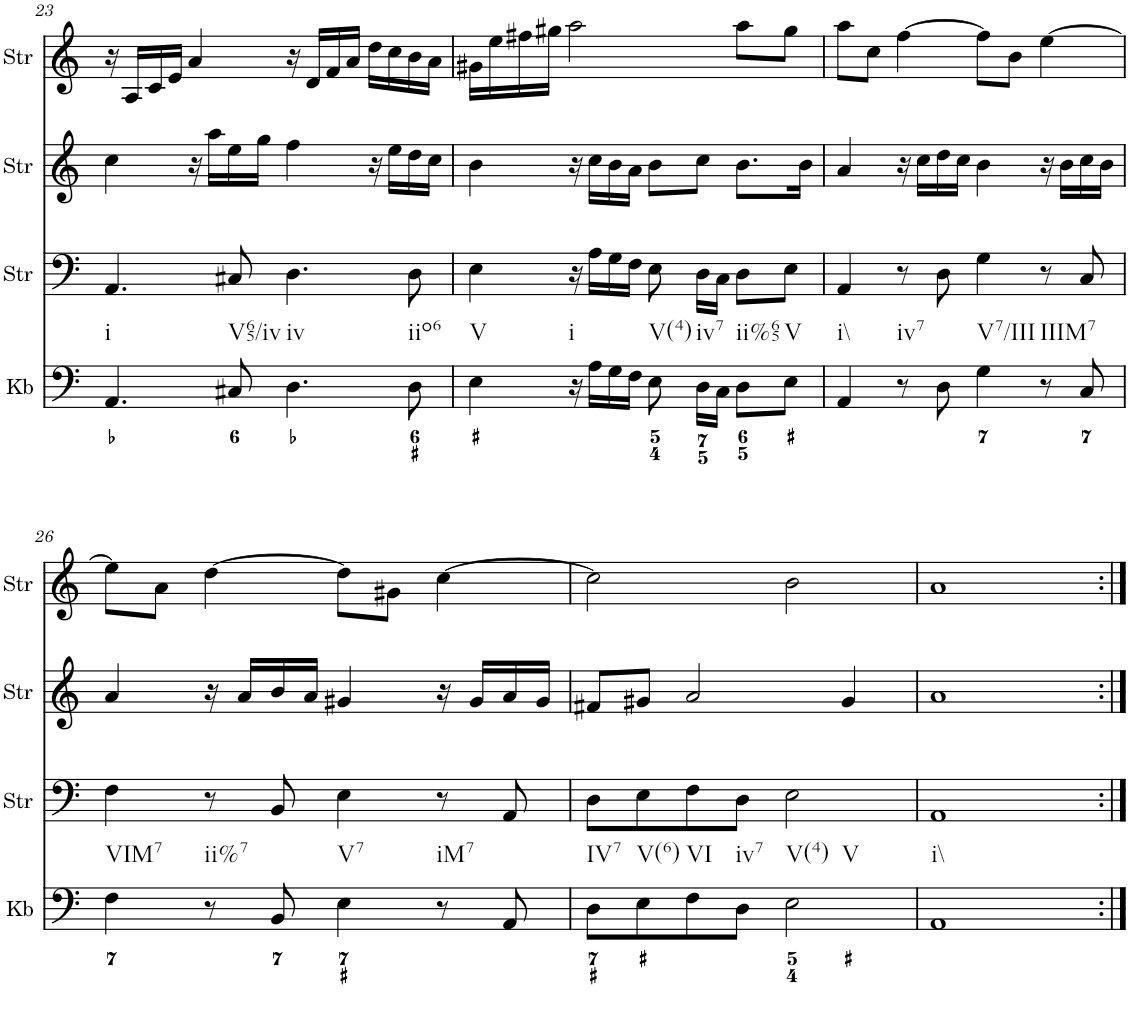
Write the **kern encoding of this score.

**kern	**kern	**kern	**kern
*part4	*part3	*part2	*part1
*staff4	*staff3	*staff2	*staff1
*I"Keyboard	*I"StringInstrument	*I"StringInstrument	*I"StringInstrument
*I'Kb	*I'Str	*I'Str	*I'Str
!!LO:PB:g=z
*clefF4	*clefF4	*clefG2	*clefG2
*k[]	*k[]	*k[]	*k[]
*M4/4	*M4/4	*M4/4	*M4/4
=23	=23	=23	=23
!LO:TX:b:t=i	!	!	!
4.AA/	4.AA/	4cc\	16r
.	.	.	16A/LL
.	.	.	16c/
.	.	.	16e/JJ
.	.	16r	4a/
.	.	16aa\LL	.
!LO:TX:b:t=V65/iv	!	!	!
8C#X/	8C#X/	16ee\	.
.	.	16gg\JJ	.
!LO:TX:b:t=iv	!	!	!
4.D\	4.D\	4ff\	16r
.	.	.	16d/LL
.	.	.	16f/
.	.	.	16a/JJ
.	.	16r	16dd\LL
.	.	16ee\LL	16cc\
!LO:TX:b:t=iio6	!	!	!
8D\	8D\	16dd\	16b\
.	.	16cc\JJ	16a\JJ
=24	=24	=24	=24
!LO:TX:b:t=V	!	!	!
4E\	4E\	4b\	16g#X\LL
.	.	.	16ee\
.	.	.	16ff#X\
.	.	.	16gg#X\JJ
!LO:TX:b:t=i	!	!	!
16r	16r	16r	2aa\
16A\LL	16A\LL	16cc\LL	.
16G\	16G\	16b\	.
16F\JJ	16F\JJ	16a\JJ	.
!LO:TX:b:t=V(4)	!	!	!
8E\	8E\	8b\L	.
!LO:TX:b:t=iv7	!	!	!
16D\LL	16D\LL	8cc\J	.
16C\JJ	16C\JJ	.	.
!LO:TX:b:t=ii%65	!	!	!
8D\L	8D\L	8.b\L	8aa\L
!LO:TX:b:t=V	!	!	!
8E\J	8E\J	.	8gg#\J
.	.	16b\Jk	.
=25	=25	=25	=25
!LO:TX:b:t=i\\	!	!	!
4AA/	4AA/	4a/	8aa\L
.	.	.	8cc\J
!LO:TX:b:t=iv7	!	!	!
8r	8r	16r	[4ff\
.	.	16cc\LL	.
8D\	8D\	16dd\	.
.	.	16cc\JJ	.
!LO:TX:b:t=V7/III	!	!	!
4G\	4G\	4b\	8ff\L]
.	.	.	8b\J
!LO:TX:b:t=IIIM7	!	!	!
8r	8r	16r	[4ee\
.	.	16b\LL	.
8C/	8C/	16cc\	.
.	.	16b\JJ	.
!!LO:LB:g=z
=26	=26	=26	=26
!LO:TX:b:t=VIM7	!	!	!
4F\	4F\	4a/	8ee\L]
.	.	.	8a\J
!LO:TX:b:t=ii%7	!	!	!
8r	8r	16r	[4dd\
.	.	16a/LL	.
8BB/	8BB/	16b/	.
.	.	16a/JJ	.
!LO:TX:b:t=V7	!	!	!
4E\	4E\	4g#X/	8dd\L]
.	.	.	8g#X\J
!LO:TX:b:t=iM7	!	!	!
8r	8r	16r	[4cc\
.	.	16g#/LL	.
8AA/	8AA/	16a/	.
.	.	16g#/JJ	.
=27	=27	=27	=27
!LO:TX:b:t=IV7	!	!	!
8D\L	8D\L	8f#X/L	2cc\]
!LO:TX:b:t=V(6)	!	!	!
8E\	8E\	8g#X/J	.
!LO:TX:b:t=VI	!	!	!
8F\	8F\	2a/	.
!LO:TX:b:t=iv7	!	!	!
8D\J	8D\J	.	.
!LO:TX:b:t=V(4)	!	!	!
!LO:TX:b:t=V	!	!	!
2E\	2E\	.	2b\
.	.	4g#/	.
=28	=28	=28	=28
!LO:TX:b:t=i\\	!	!	!
1AA	1AA	1a	1a
=:|!	=:|!	=:|!	=:|!
*-	*-	*-	*-
